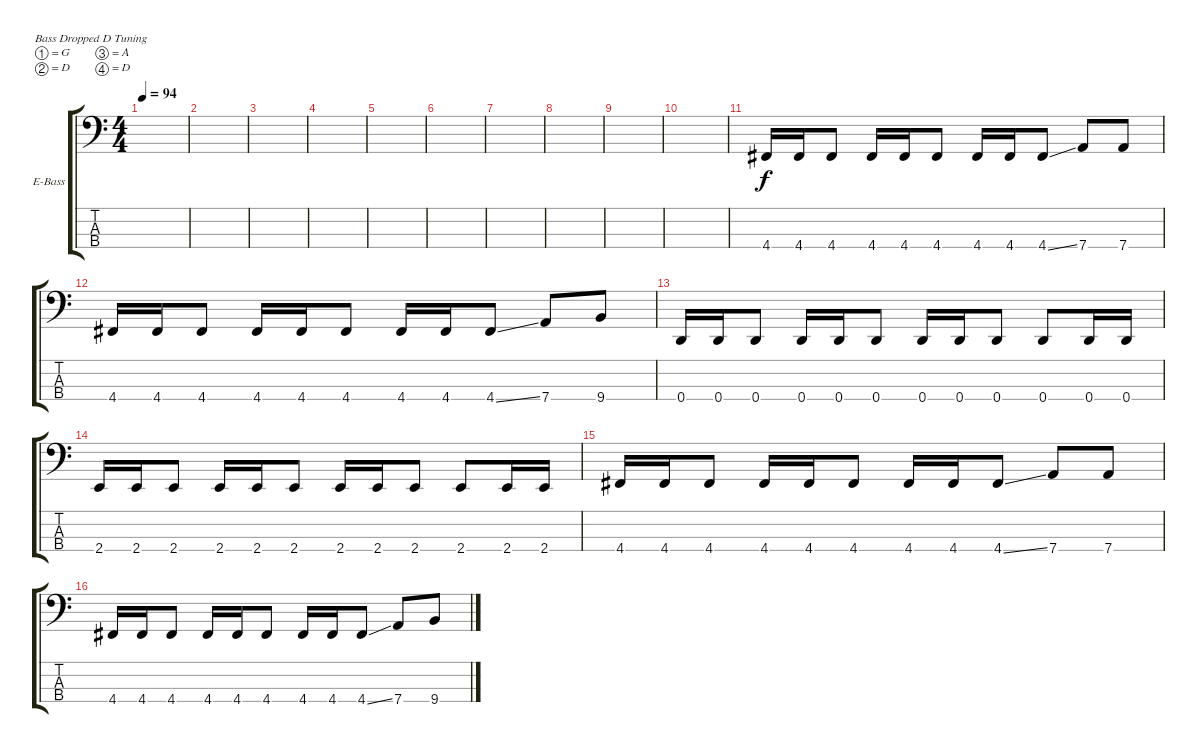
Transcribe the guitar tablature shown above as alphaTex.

\defaultSystemsLayout 4
\bracketExtendMode groupsimilarinstruments
\firstSystemTrackNameOrientation horizontal
\otherSystemsTrackNameOrientation horizontal
\track ("Гокк" "E-Bass") {instrument electricbassfinger}
\staff {score tabs}
\tuning (G2 D2 A1 D1)
\ts (4 4)
\tempo 94
\clef f4
\scale
0.487395
\ks c
|
\scale
0.256303 |
\scale
0.256303 |
\scale
0.333333 |
\scale
0.333333 |
\scale
0.333333 |
\scale
0.333333 |
\scale
0.333333 |
\scale
0.333333 |
\scale
0.333333 |
\scale
0.333333 4.4.16 4.4.16 4.4.8 4.4.16 4.4.16 4.4.8 4.4.16 4.4.16 4.4{ss}.8 7.4.8 7.4.8 |
\scale
0.333333 4.4.16 4.4.16 4.4.8 4.4.16 4.4.16 4.4.8 4.4.16 4.4.16 4.4{ss}.8 7.4.8 9.4.8 |
\scale
0.333333 0.4.16 0.4.16 0.4.8 0.4.16 0.4.16 0.4.8 0.4.16 0.4.16 0.4.8 0.4.8 0.4.16 0.4.16 |
\scale
0.333333 2.4.16 2.4.16 2.4.8 2.4.16 2.4.16 2.4.8 2.4.16 2.4.16 2.4.8 2.4.8 2.4.16 2.4.16 |
\scale
0.333333 4.4.16 4.4.16 4.4.8 4.4.16 4.4.16 4.4.8 4.4.16 4.4.16 4.4{ss}.8 7.4.8 7.4.8 |
\scale
0.333333 4.4.16 4.4.16 4.4.8 4.4.16 4.4.16 4.4.8 4.4.16 4.4.16 4.4{ss}.8 7.4.8 9.4.8
